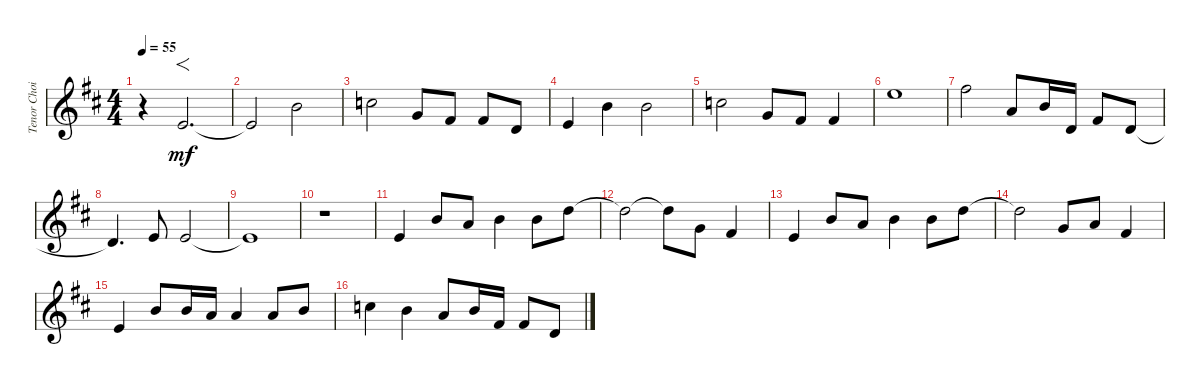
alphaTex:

\track ("Tenor Choir" "Tenor Choi") {instrument choiraahs}
\staff {score}
\tuning (E4 B3 G3 D3 A2 E2 B1) {hide}
\ts (4 4)
\tempo 55
\clef g2
\ks d
r.4{dy mf volume 0 instrument choiraahs} 0.1.2{f d} |
0.1{t}.2{volume 15} 7.1.2 |
8.1.2 3.1.8 2.1.8 2.1.8 3.2.8 |
0.1.4 7.1.4 7.1.2 |
8.1.2 3.1.8 2.1.8 2.1.4 |
12.1.1 |
14.1.2 5.1.8 7.1.16 3.2.16 2.1.8 3.2.8 |
3.2{t}.4{d} 0.1.8 0.1.2 |
0.1{t}.1 |
r.1 |
0.1.4 7.1.8 5.1.8 7.1.4 7.1.8 10.1.8 |
10.1{t}.2 10.1{t}.8 3.1.8 2.1.4 |
0.1.4 7.1.8 5.1.8 7.1.4 7.1.8 10.1.8 |
10.1{t}.2 3.1.8 5.1.8 2.1.4 |
0.1.4 7.1.8 7.1.16 5.1.16 5.1.4 5.1.8 7.1.8 |
8.1.4 7.1.4 5.1.8 7.1.16 2.1.16 2.1.8 3.2.8
